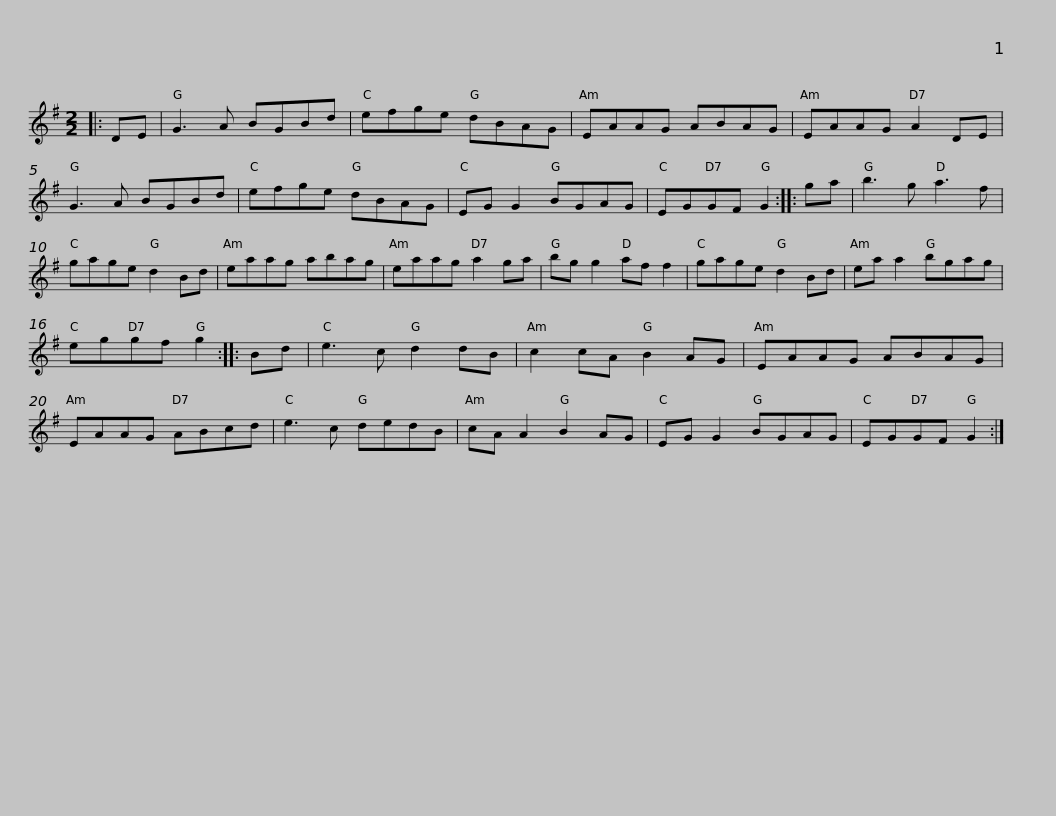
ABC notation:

X:1
L:1/8
M:2/2
I:linebreak $
K:G
V:1 treble
V:1
|: DE | G3 A BGBd | efge dBAG | EAAG ABAG | EAAG A2 DE | %5
 G3 A BGBd |$ efge dBAG | EG G2 BGAG | EGGF G2 :: ga | %10
 b3 g a3 f | gage d2 Bd |$ eaag abag | eaag a2 ga | bg g2 af f2 | %15
 gage d2 Bd | ea a2 bgag |$ eggf g2 :: Bd | e3 c d2 dB | %20
 c2 cA B2 AG | EAAG ABAG | EAAG ABcd | e3 c dedB |$ cA A2 B2 AG | %25
 EG G2 BGAG | EGGF G2 :| %27
